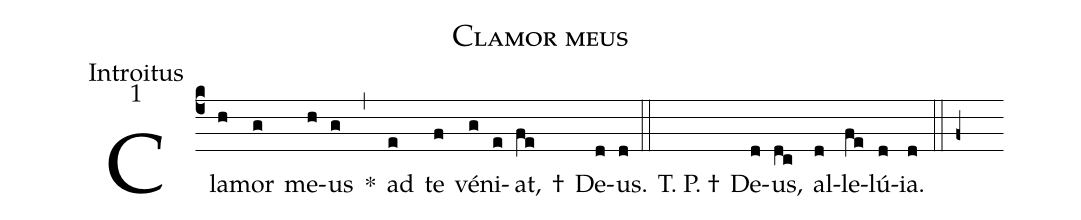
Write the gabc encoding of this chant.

name:Clamor meus;
office-part:Introitus;
mode:1;
%%
(c4) Cla(h)mor(g) me(h)us(g) *(,) ad(e) te(f) vé(g)ni(e)at,(fe) †() De(d)us.(d) (::) () T. P. †() De(d)us,(dc) al(d)le(fe)lú(d)ia.(d) (::f+)
